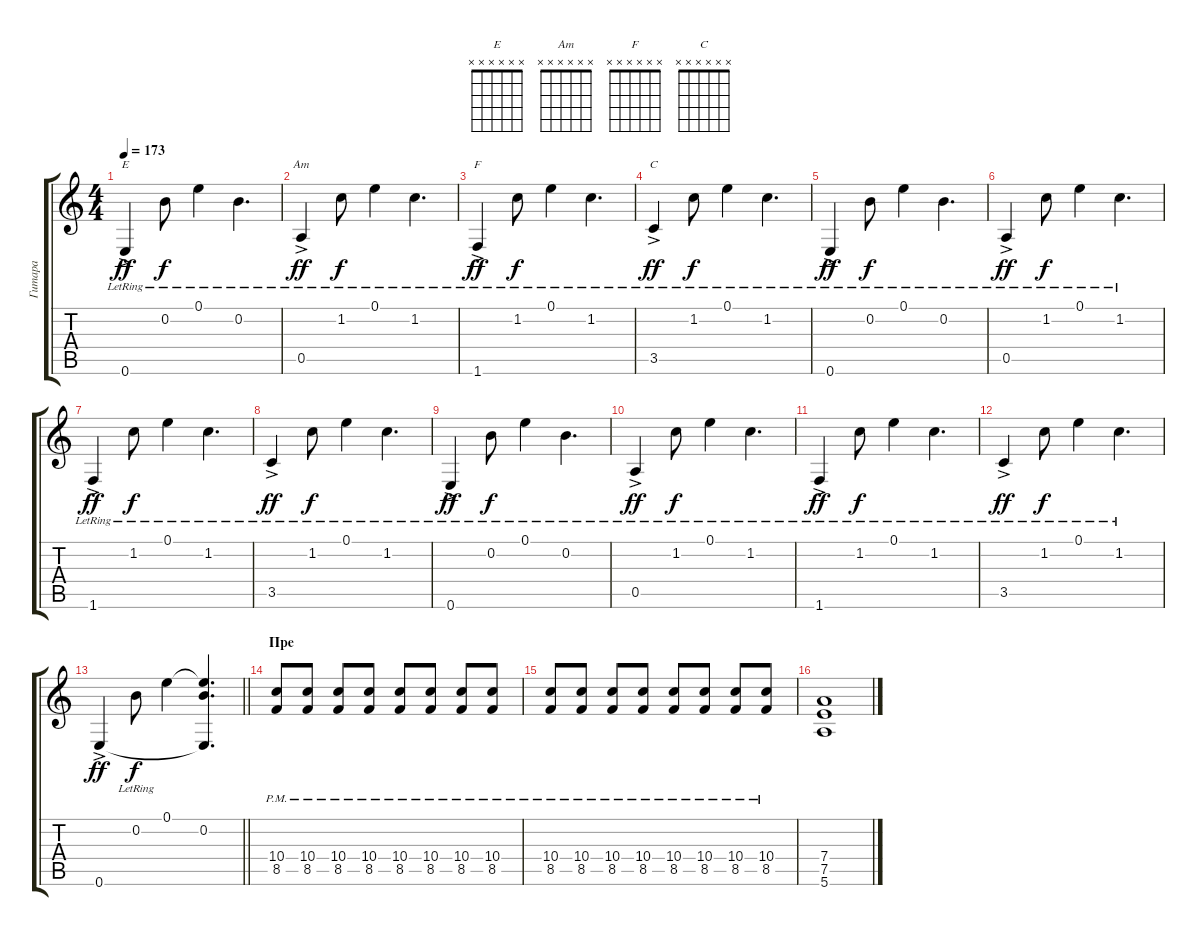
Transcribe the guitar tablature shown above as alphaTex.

\track ("Гитара" "Гитара") {instrument acousticguitarsteel}
\staff {score tabs}
\tuning (E4 B3 G3 D3 A2 E2) {hide}
\chord ("E" x x x x x x)
\chord ("Am" x x x x x x)
\chord ("F" x x x x x x)
\chord ("C" x x x x x x)
\ts (4 4)
\tempo 173
\clef g2
\ks c
0.6{ac lr}.4{ch "E" dy ff} 0.2{lr}.8{dy f} 0.1{lr}.4 0.2{lr}.4{d} |
0.5{ac lr}.4{ch "Am" dy ff} 1.2{lr}.8{dy f} 0.1{lr}.4 1.2{lr}.4{d} |
1.6{ac lr}.4{ch "F" dy ff} 1.2{lr}.8{dy f} 0.1{lr}.4 1.2{lr}.4{d} |
3.5{ac lr}.4{ch "C" dy ff} 1.2{lr}.8{dy f} 0.1{lr}.4 1.2{lr}.4{d} |
0.6{ac lr}.4{dy ff} 0.2{lr}.8{dy f} 0.1{lr}.4 0.2{lr}.4{d} |
0.5{ac lr}.4{dy ff} 1.2{lr}.8{dy f} 0.1{lr}.4 1.2{lr}.4{d} |
1.6{ac lr}.4{dy ff} 1.2{lr}.8{dy f} 0.1{lr}.4 1.2{lr}.4{d} |
3.5{ac lr}.4{dy ff} 1.2{lr}.8{dy f} 0.1{lr}.4 1.2{lr}.4{d} |
0.6{ac lr}.4{dy ff} 0.2{lr}.8{dy f} 0.1{lr}.4 0.2{lr}.4{d} |
0.5{ac lr}.4{dy ff} 1.2{lr}.8{dy f} 0.1{lr}.4 1.2{lr}.4{d} |
1.6{ac lr}.4{dy ff} 1.2{lr}.8{dy f} 0.1{lr}.4 1.2{lr}.4{d} |
3.5{ac lr}.4{dy ff} 1.2{lr}.8{dy f} 0.1{lr}.4 1.2{lr}.4{d} |
\barLineRight lightlight
0.6{ac}.4{dy ff} 0.2{lr}.8{dy f} 0.1.4 (0.1{t} 0.2 0.6{t}).4{d} |
\section ("" "Пре")
(10.4{pm} 8.5{pm}).8{volume 13} (10.4{pm} 8.5{pm}).8 (10.4{pm} 8.5{pm}).8 (10.4{pm} 8.5{pm}).8 (10.4{pm} 8.5{pm}).8 (10.4{pm} 8.5{pm}).8 (10.4{pm} 8.5{pm}).8 (10.4{pm} 8.5{pm}).8 |
(10.4{pm} 8.5{pm}).8 (10.4{pm} 8.5{pm}).8 (10.4{pm} 8.5{pm}).8 (10.4{pm} 8.5{pm}).8 (10.4{pm} 8.5{pm}).8 (10.4{pm} 8.5{pm}).8 (10.4{pm} 8.5{pm}).8 (10.4{pm} 8.5{pm}).8 |
(7.4 7.5 5.6).1
